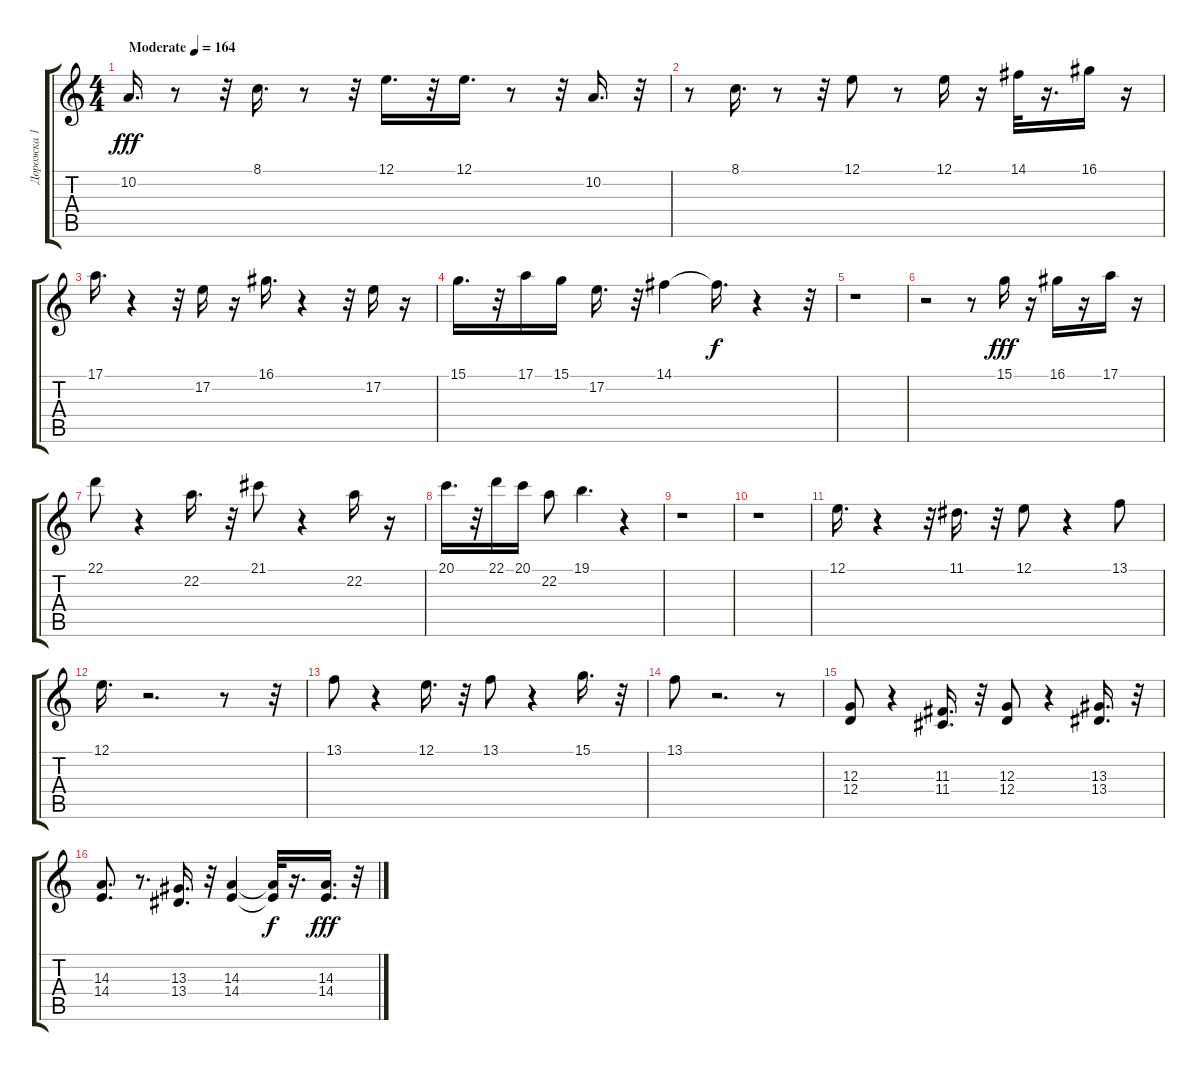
\track ("Дорожка 1" "Дорожка 1") {instrument acousticgrandpiano}
\staff {score tabs}
\tuning (E4 B3 G3 D3 A2 E2) {hide}
\ts (4 4)
\tempo (164 "Moderate")
\clef g2
\ks c
10.2.16{d dy fff instrument acousticgrandpiano} r.8 r.32 8.1.16{d} r.8 r.32 12.1.16{d} r.32 12.1.16{d} r.8 r.32 10.2.16{d} r.32 |
r.8 8.1.16{d} r.8 r.32 12.1.8 r.8 12.1.16 r.16 14.1.32 r.16{d} 16.1.16 r.16 |
17.1.16{d} r.4 r.32 17.2.16 r.16 16.1.16{d} r.4 r.32 17.2.16 r.16 |
15.1.16{d} r.32 17.1.16 15.1.16 17.2.16{d} r.32 14.1.4 14.1{t}.16{d dy f} r.4 r.32 |
r.1 |
r.2 r.8 15.1.16{dy fff} r.16 16.1.16 r.16 17.1.16 r.16 |
22.1.8 r.4 22.2.16{d} r.32 21.1.8 r.4 22.2.16 r.16 |
20.1.16{d} r.32 22.1.16 20.1.16 22.2.8 19.1.4{d} r.4 |
r.1 |
r.1 |
12.1.16{d} r.4 r.32 11.1.16{d} r.32 12.1.8 r.4 13.1.8 |
12.1.16{d} r.2{d} r.8 r.32 |
13.1.8 r.4 12.1.16{d} r.32 13.1.8 r.4 15.1.16{d} r.32 |
13.1.8 r.2{d} r.8 |
(12.3 12.4).8 r.4 (11.3 11.4).16{d} r.32 (12.3 12.4).8 r.4 (13.3 13.4).16{d} r.32 |
(14.3 14.4).8{d} r.8{d} (13.3 13.4).16{d} r.32 (14.3 14.4).4 (14.3{t} 14.4{t}).32{dy f} r.16{d} (14.3 14.4).16{d dy fff} r.32
